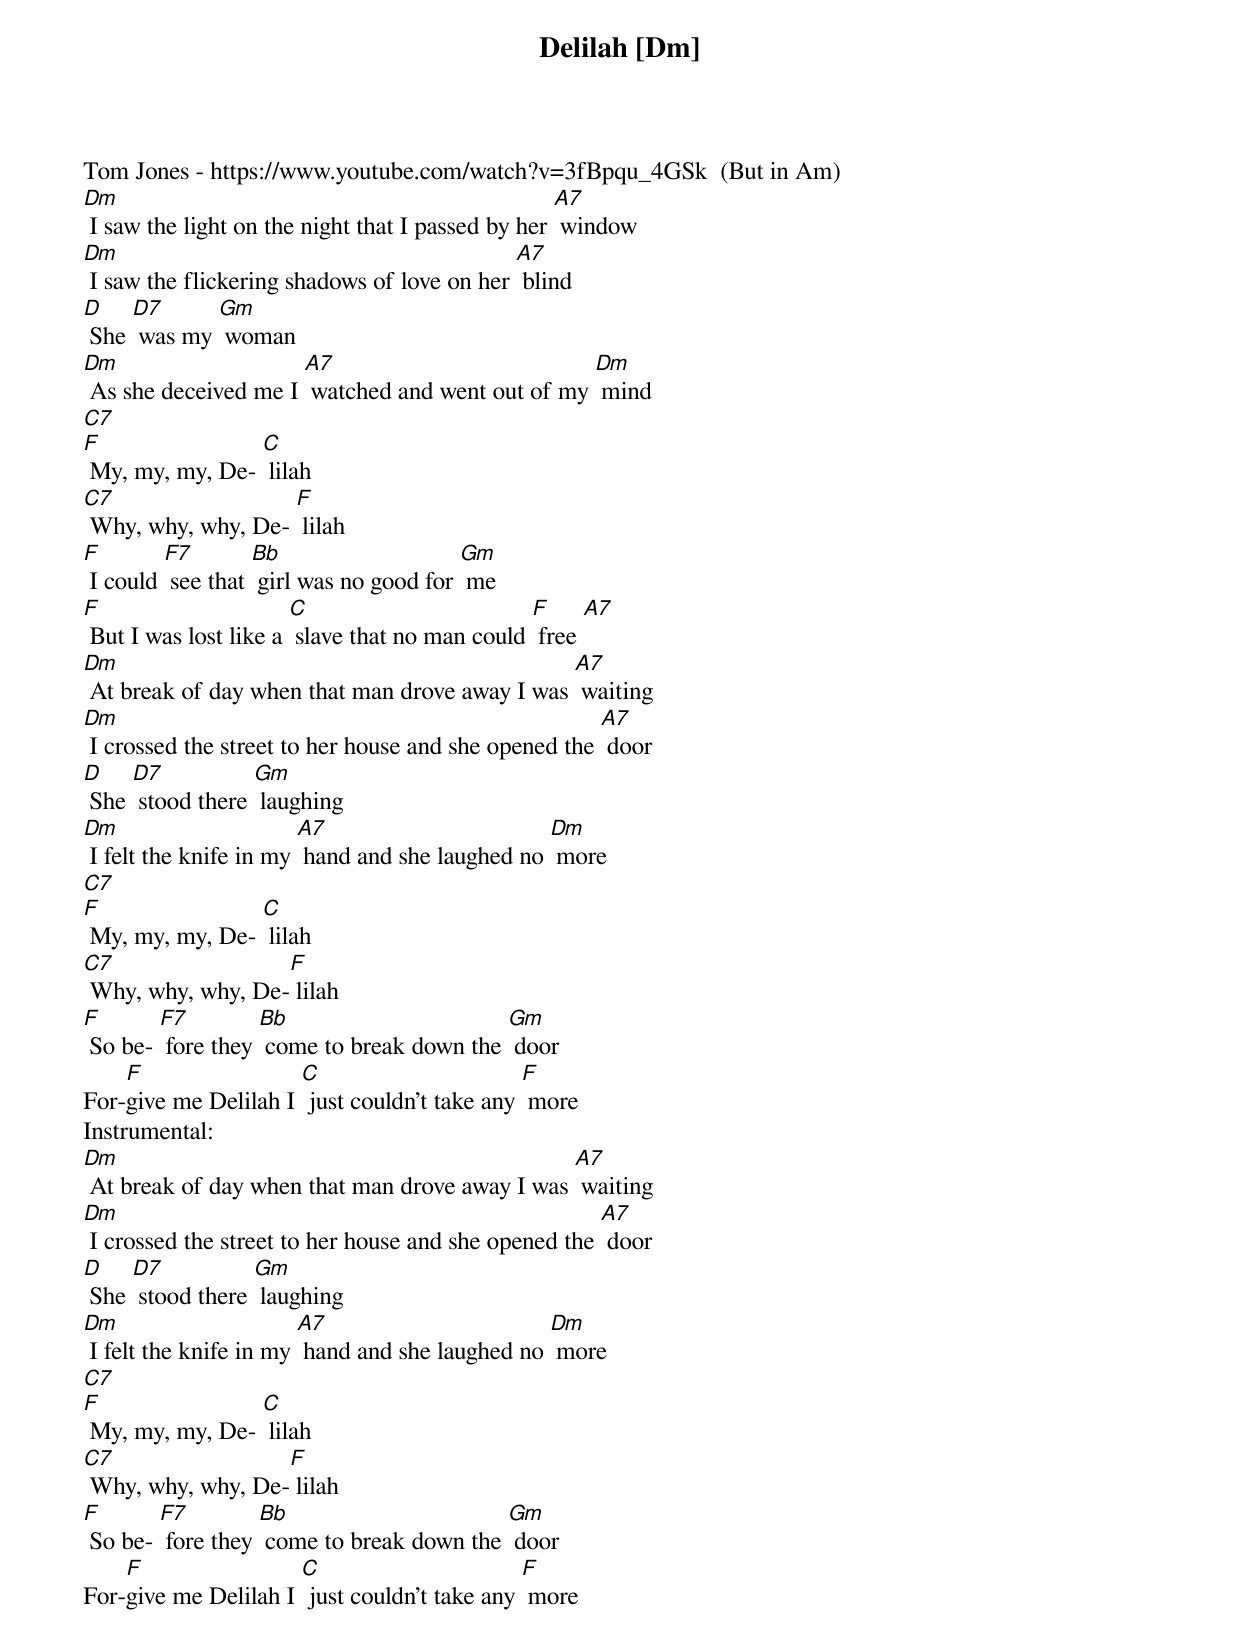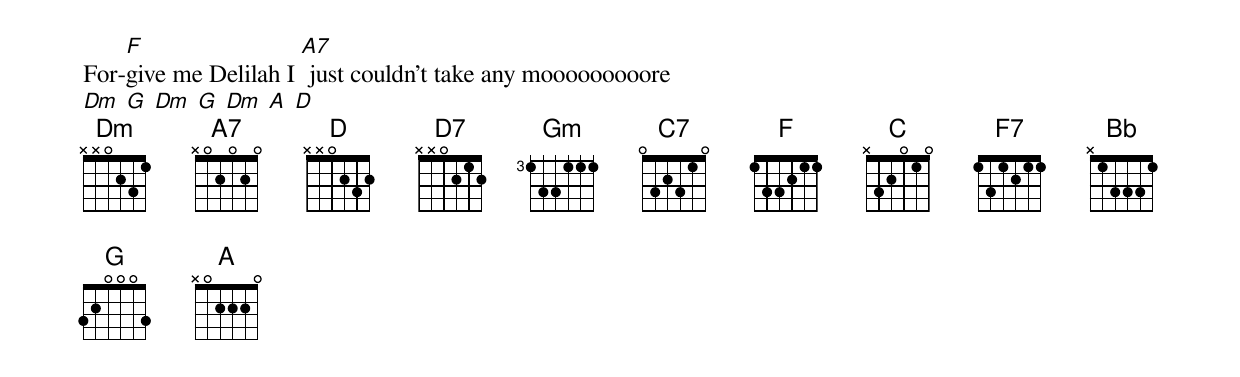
{t: Delilah [Dm] }
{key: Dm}
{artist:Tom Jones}
Tom Jones - https://www.youtube.com/watch?v=3fBpqu_4GSk  (But in Am)
{c: }
[Dm] I saw the light on the night that I passed by her [A7] window
[Dm] I saw the flickering shadows of love on her [A7] blind
[D] She [D7] was my [Gm] woman
[Dm] As she deceived me I [A7] watched and went out of my [Dm] mind
[C7]
{c: }
[F] My, my, my, De- [C] lilah
[C7] Why, why, why, De- [F] lilah
[F] I could [F7] see that [Bb] girl was no good for [Gm] me
[F] But I was lost like a [C] slave that no man could [F] free [A7]
{c: }
[Dm] At break of day when that man drove away I was [A7] waiting
[Dm] I crossed the street to her house and she opened the [A7] door
[D] She [D7] stood there [Gm] laughing
[Dm] I felt the knife in my [A7] hand and she laughed no [Dm] more
[C7]
{c: }
[F] My, my, my, De- [C] lilah
[C7] Why, why, why, De-[F] lilah
[F] So be- [F7] fore they [Bb] come to break down the [Gm] door
For-[F]give me Delilah I [C] just couldn't take any [F] more
{c: }
Instrumental:
[Dm] At break of day when that man drove away I was [A7] waiting
[Dm] I crossed the street to her house and she opened the [A7] door
{c: }
[D] She [D7] stood there [Gm] laughing
[Dm] I felt the knife in my [A7] hand and she laughed no [Dm] more
[C7]
{c: }
[F] My, my, my, De- [C] lilah
[C7] Why, why, why, De-[F] lilah
[F] So be- [F7] fore they [Bb] come to break down the [Gm] door
For-[F]give me Delilah I [C] just couldn't take any [F] more
For-[F]give me Delilah I [A7] just couldn't take any mooooooooore
{c: }
[Dm] [G] [Dm] [G] [Dm] [A] [D]
